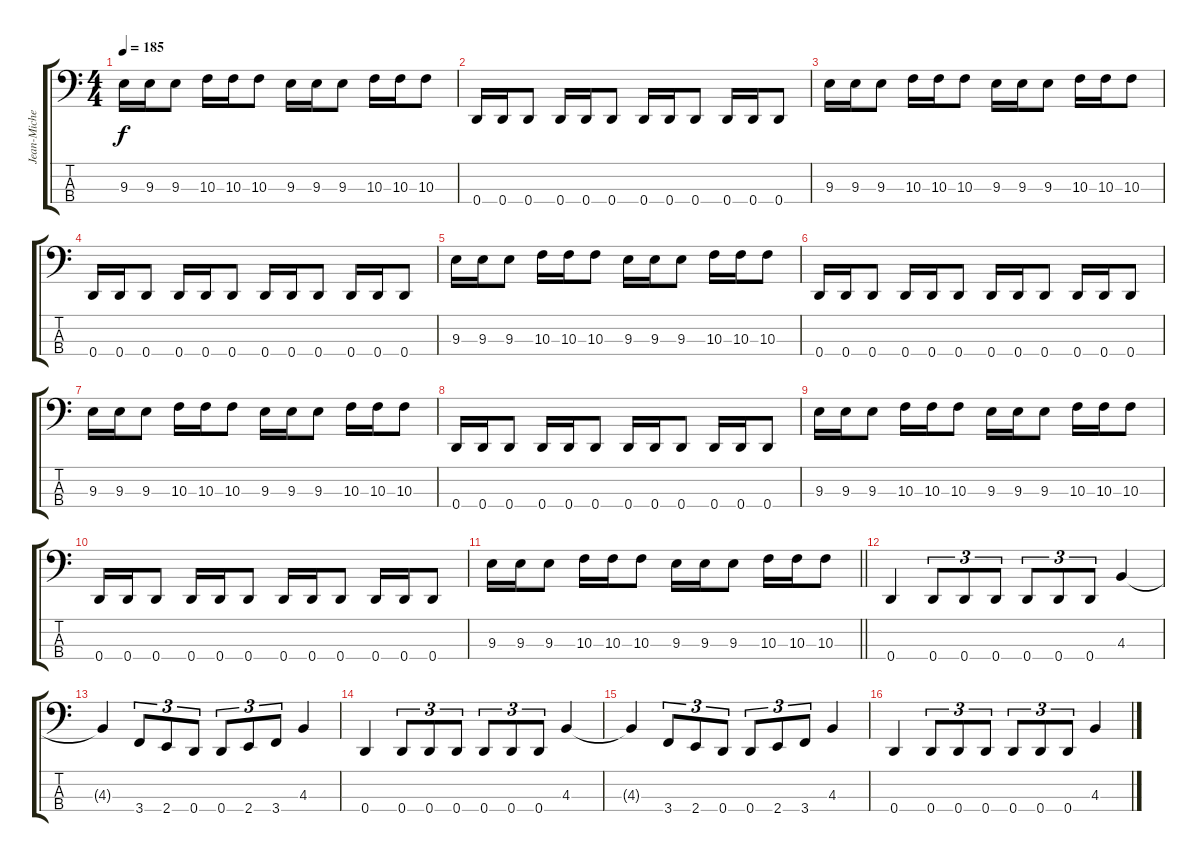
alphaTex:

\track ("Jean-Michel Labadie" "Jean-Miche") {instrument electricbasspick}
\staff {score tabs}
\tuning (F2 C2 G1 D1) {hide}
\ts (4 4)
\tempo 185
\clef f4
\ks c
9.3.16{dy f} 9.3.16 9.3.8 10.3.16 10.3.16 10.3.8 9.3.16 9.3.16 9.3.8 10.3.16 10.3.16 10.3.8 |
0.4.16 0.4.16 0.4.8 0.4.16 0.4.16 0.4.8 0.4.16 0.4.16 0.4.8 0.4.16 0.4.16 0.4.8 |
9.3.16 9.3.16 9.3.8 10.3.16 10.3.16 10.3.8 9.3.16 9.3.16 9.3.8 10.3.16 10.3.16 10.3.8 |
0.4.16 0.4.16 0.4.8 0.4.16 0.4.16 0.4.8 0.4.16 0.4.16 0.4.8 0.4.16 0.4.16 0.4.8 |
9.3.16 9.3.16 9.3.8 10.3.16 10.3.16 10.3.8 9.3.16 9.3.16 9.3.8 10.3.16 10.3.16 10.3.8 |
0.4.16 0.4.16 0.4.8 0.4.16 0.4.16 0.4.8 0.4.16 0.4.16 0.4.8 0.4.16 0.4.16 0.4.8 |
9.3.16 9.3.16 9.3.8 10.3.16 10.3.16 10.3.8 9.3.16 9.3.16 9.3.8 10.3.16 10.3.16 10.3.8 |
0.4.16 0.4.16 0.4.8 0.4.16 0.4.16 0.4.8 0.4.16 0.4.16 0.4.8 0.4.16 0.4.16 0.4.8 |
9.3.16 9.3.16 9.3.8 10.3.16 10.3.16 10.3.8 9.3.16 9.3.16 9.3.8 10.3.16 10.3.16 10.3.8 |
0.4.16 0.4.16 0.4.8 0.4.16 0.4.16 0.4.8 0.4.16 0.4.16 0.4.8 0.4.16 0.4.16 0.4.8 |
\barLineRight lightlight
9.3.16 9.3.16 9.3.8 10.3.16 10.3.16 10.3.8 9.3.16 9.3.16 9.3.8 10.3.16 10.3.16 10.3.8 |
0.4.4 0.4.8{tu (3 2)} 0.4.8{tu (3 2)} 0.4.8{tu (3 2)} 0.4.8{tu (3 2)} 0.4.8{tu (3 2)} 0.4.8{tu (3 2)} 4.3.4 |
4.3{t}.4 3.4.8{tu (3 2)} 2.4.8{tu (3 2)} 0.4.8{tu (3 2)} 0.4.8{tu (3 2)} 2.4.8{tu (3 2)} 3.4.8{tu (3 2)} 4.3.4 |
0.4.4 0.4.8{tu (3 2)} 0.4.8{tu (3 2)} 0.4.8{tu (3 2)} 0.4.8{tu (3 2)} 0.4.8{tu (3 2)} 0.4.8{tu (3 2)} 4.3.4 |
4.3{t}.4 3.4.8{tu (3 2)} 2.4.8{tu (3 2)} 0.4.8{tu (3 2)} 0.4.8{tu (3 2)} 2.4.8{tu (3 2)} 3.4.8{tu (3 2)} 4.3.4 |
0.4.4 0.4.8{tu (3 2)} 0.4.8{tu (3 2)} 0.4.8{tu (3 2)} 0.4.8{tu (3 2)} 0.4.8{tu (3 2)} 0.4.8{tu (3 2)} 4.3.4
